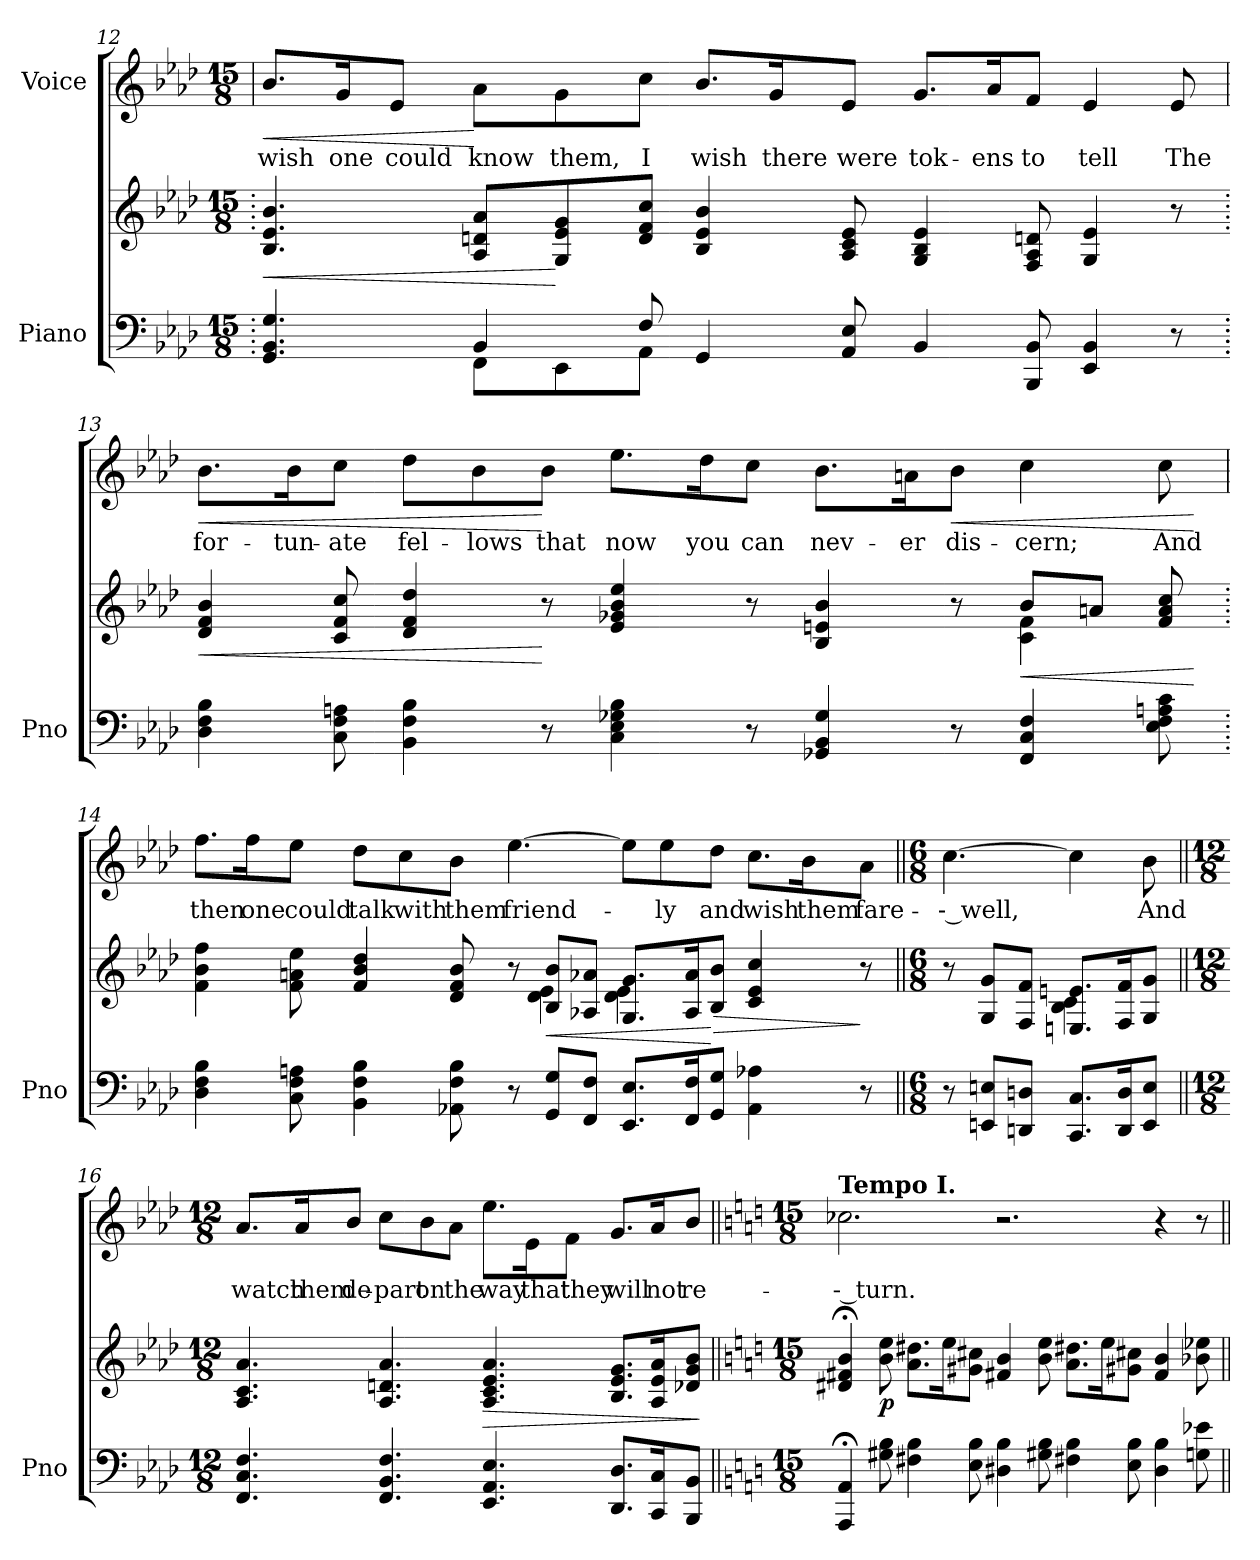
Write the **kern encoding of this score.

**kern	**kern	**dynam	**kern	**text	**dynam
*part2	*part2	*part2	*part1	*part1	*part1
*staff3	*staff2	*staff2/3	*staff1	*staff1	*staff1
*I"Piano	*	*	*I"Voice	*	*
*I'Pno	*	*	*	*	*
!!LO:LB:g=z
*clefF4	*clefG2	*	*clefG2	*	*
*k[b-e-a-d-]	*k[b-e-a-d-]	*	*k[b-e-a-d-]	*	*
*M15/8	*M15/8	*	*M15/8	*	*
=12.	=12.	=12	=12	=12	=12
*^	*	*	*	*	*
!	!	!	!LO:HP:b	!	!LO:LY:b	!LO:HP:b
4.GG/ 4.BB-/ 4.G/	4.ryy	4.B-/ 4.e-/ 4.b-/	<	8.b-/L	wish	<
!	!	!	!	!	!LO:LY:b	!
.	.	.	.	16g/K	one	.
!	!	!	!	!	!LO:LY:b	!
.	.	.	.	8e-/J	could	.
!	!	!	!	!	!LO:LY:b	!
4BB-/	8FF\L	8A-/ 8dn/ 8a-/L	.	8a-\L	know	[
!	!	!	!	!	!LO:LY:b	!
.	8EE-\	8G/ 8e-/ 8g/	[	8g\	them,	.
!	!	!	!	!	!LO:LY:b	!
8F/	8AA-\J	8d/ 8f/ 8cc/J	.	8cc\J	I	.
!	!	!	!	!	!LO:LY:b	!
4GG/	1ryy	4B-/ 4e-/ 4b-/	.	8.b-/L	wish	.
!	!	!	!	!	!LO:LY:b	!
.	.	.	.	16g/K	there	.
!	!	!	!	!	!LO:LY:b	!
8AA-/ 8E-/	.	8A-/ 8c/ 8e-/	.	8e-/J	were	.
!	!	!	!	!	!LO:LY:b	!
4BB-/	.	4G/ 4B-/ 4e-/	.	8.g/L	tok-	.
!	!	!	!	!	!LO:LY:b	!
.	.	.	.	16a-/K	-ens	.
!	!	!	!	!	!LO:LY:b	!
8BBB-/ 8BB-/	.	8F/ 8A-/ 8dn/	.	8f/J	to	.
!	!	!	!	!	!LO:LY:b	!
4EE-/ 4BB-/	.	4G/ 4e-/	.	4e-/	tell	.
!	!	!	!	!	!LO:LY:b	!
8r	8ryy	8r	.	8e-/	The	.
!!LO:LB:g=z
=13.	=13.	=13.	=13	=13	=13	=13
!	!	!	!LO:HP:b	!	!LO:LY:b	!LO:HP:b
*v	*v	*^	*	*	*	*
4D-\ 4F\ 4B-\	4d-/ 4f/ 4b-/	1.ryy	<	8.b-\L	for-	<
!	!	!	!	!	!LO:LY:b	!
.	.	.	.	16b-\K	-tun-	.
!	!	!	!	!	!LO:LY:b	!
8C\ 8F\ 8An\	8c/ 8f/ 8cc/	.	.	8cc\J	-ate	.
!	!	!	!	!	!LO:LY:b	!
4BB-\ 4F\ 4B-\	4d-/ 4f/ 4dd-/	.	.	8dd-\L	fel-	.
!	!	!	!	!	!LO:LY:b	!
.	.	.	.	8b-\	-lows	.
!	!	!	!	!	!LO:LY:b	!
8r	8r	.	[	8b-\J	that	[
!	!	!	!	!	!LO:LY:b	!
4C\ 4E-\ 4G-X\ 4B-\	4e-/ 4g-X/ 4b-/ 4ee-/	.	.	8.ee-\L	now	.
!	!	!	!	!	!LO:LY:b	!
.	.	.	.	16dd-\K	you	.
!	!	!	!	!	!LO:LY:b	!
8r	8r	.	.	8cc\J	can	.
!	!	!	!	!	!LO:LY:b	!
4GG-X/ 4BB-/ 4G-/	4B-/ 4en/ 4b-/	.	.	8.b-\L	nev-	.
!	!	!	!	!	!LO:LY:b	!
.	.	.	.	16an\K	-er	.
!	!	!	!	!	!LO:LY:b	!LO:HP:b
8r	8r	.	.	8b-\J	dis-	<
!	!	!	!LO:HP:b	!	!LO:LY:b	!
4FF/ 4C/ 4F/	8b-/L	4c\ 4f\	<	4cc\	-cern;	.
.	8an/J	.	.	.	.	.
!	!	!	!	!	!LO:LY:b	!
8E-\ 8F\ 8An\ 8c\	8f/ 8a/ 8cc/	8ryy	.	8cc\	And	.
*	*v	*v	*	*	*	*
.	.	[	.	.	[
!!LO:PB:g=z
=14.	=14.	=14	=14	=14	=14
*	*^	*	*	*	*
!	!	!	!	!	!LO:LY:b	!
4D-\ 4F\ 4B-\	4f\ 4b-\ 4ff\	2..ryy	.	8.ff\L	then	.
!	!	!	!	!	!LO:LY:b	!
.	.	.	.	16ff\K	one	.
!	!	!	!	!	!LO:LY:b	!
8C\ 8F\ 8An\	8f\ 8an\ 8ee-\	.	.	8ee-\J	could	.
!	!	!	!	!	!LO:LY:b	!
4BB-\ 4F\ 4B-\	4f/ 4b-/ 4dd-/	.	.	8dd-\L	talk	.
!	!	!	!	!	!LO:LY:b	!
.	.	.	.	8cc\	with	.
!	!	!	!	!	!LO:LY:b	!
8AA-X\ 8F\ 8B-\	8d-/ 8f/ 8b-/	.	.	8b-\J	them	.
!	!	!	!	!	!LO:LY:b	!
8r	8r	.	.	[4.ee-\	friend-	.
!	!	!	!LO:HP:b	!	!	!
8GG/ 8G/L	8B-/ 8b-/L	4d-\ 4e-\	<	.	.	.
8FF/ 8F/J	8A-X/ 8a-X/J	.	.	.	.	.
8.EE-/ 8.E-/L	8.G/ 8.g/L	4d-\ 4e-\	.	8ee-\L]	.	.
!	!	!	!	!	!LO:LY:b	!
.	.	.	.	8ee-\	-ly	.
16FF/ 16F/K	16A-/ 16a-/K	.	.	.	.	.
!	!	!	!LO:HP:n=1:b	!	!LO:LY:b	!
8GG/ 8G/J	8B-/ 8b-/J	2ryy	[ >	8dd-\J	and	.
!	!	!	!	!	!LO:LY:b	!
4AA-\ 4A-j\	4c/ 4e-/ 4cc/	.	.	8.cc\L	wish	.
!	!	!	!	!	!LO:LY:b	!
.	.	.	.	16b-\K	them	.
!	!	!	!	!	!LO:LY:b	!
8r	8r	.	]	8a-\J	fare-	.
!!LO:LB:g=z
=15||	=15||	=15||	=15||	=15||	=15||	=15||
*M6/8	*M6/8	*	*	*M6/8	*	*
!	!	!	!	!	!LO:LY:b	!
8r	8r	4.ryy	.	[4.cc\	-- well,	.
8EEn/ 8En/L	8G/ 8g/L	.	.	.	.	.
8DDn/ 8Dn/J	8F/ 8f/J	.	.	.	.	.
8.CC/ 8.C/L	8.En/ 8.en/L	4B-\ 4c\	.	4cc\]	.	.
16DD/ 16D/K	16F/ 16f/K	.	.	.	.	.
!	!	!	!	!	!LO:LY:b	!
8EE/ 8E/J	8G/ 8g/J	8ryy	.	8b-\	And	.
*	*v	*v	*	*	*	*
=16||	=16||	=16||	=16||	=16||	=16||
*M12/8	*M12/8	*	*M12/8	*	*
*	*^	*	*	*	*
!	!	!	!	!	!LO:LY:b	!
*	*v	*v	*	*	*	*
4.FF/ 4.C/ 4.F/	4.A-/ 4.c/ 4.a-/	.	8.a-/L	watch	.
!	!	!	!	!LO:LY:b	!
.	.	.	16a-/K	them	.
!	!	!	!	!LO:LY:b	!
.	.	.	8b-/J	de-	.
!	!	!	!	!LO:LY:b	!
4.FF/ 4.BB-/ 4.F/	4.A-/ 4.dn/ 4.a-/	.	8cc\L	-part	.
!	!	!	!	!LO:LY:b	!
.	.	.	8b-\	on	.
!	!	!	!	!LO:LY:b	!
.	.	.	8a-\J	the	.
!	!	!LO:HP:b	!	!LO:LY:b	!
4.EE-/ 4.AA-/ 4.E-/	4.A-/ 4.c/ 4.e-/ 4.a-/	>	8.ee-\L	way	.
!	!	!	!	!LO:LY:b	!
.	.	.	16e-\K	that	.
!	!	!	!	!LO:LY:b	!
.	.	.	8f\J	they	.
!	!	!	!	!LO:LY:b	!
8.DD-/ 8.D-/L	8.B-/ 8.e-/ 8.g/L	.	8.g/L	will	.
!	!	!	!	!LO:LY:b	!
16CC/ 16C/K	16A-/ 16e-/ 16a-/K	.	16a-/K	not	.
!	!	!	!	!LO:LY:b	!
8BBB-/ 8BB-/J	8d-X/ 8g/ 8b-/J	.	8b-/J	re-	.
.	.	]	.	.	.
!!LO:LB:g=z
=17||	=17||	=17||	=17||	=17||	=17||
*k[]	*k[]	*	*k[]	*	*
*M15/8	*M15/8	*	*M15/8	*	*
!	!	!	!LO:TX:a:B:t=Tempo I.	!	!
!	!	!	!	!LO:LY:b	!
4AAA/;< 4AA/;<	4d#X/;< 4f#X/;< 4b/;<	.	2.cc-X\	-- turn.	.
!	!	!LO:DY:b	!	!	!
8G#X\ 8B\	8b\ 8ee\	p	.	.	.
4F#X\ 4B\	8.a\ 8.dd#X\L	.	.	.	.
.	16ee\K	.	.	.	.
8E\ 8B\	8g#X\ 8cc#X\J	.	.	.	.
4D#X\ 4B\	4f#X/ 4b/	.	2.r	.	.
8G#X\ 8B\	8b\ 8ee\	.	.	.	.
4F#X\ 4B\	8.a\ 8.dd#X\L	.	.	.	.
.	16ee\K	.	.	.	.
8E\ 8B\	8g#X\ 8cc#X\J	.	.	.	.
4D#\ 4B\	4f#/ 4b/	.	4r	.	.
8Gn\ 8e-X\	8b-X\ 8ee-X\	.	8r	.	.
=||	=||	=||	=||	=||	=||
*-	*-	*-	*-	*-	*-
